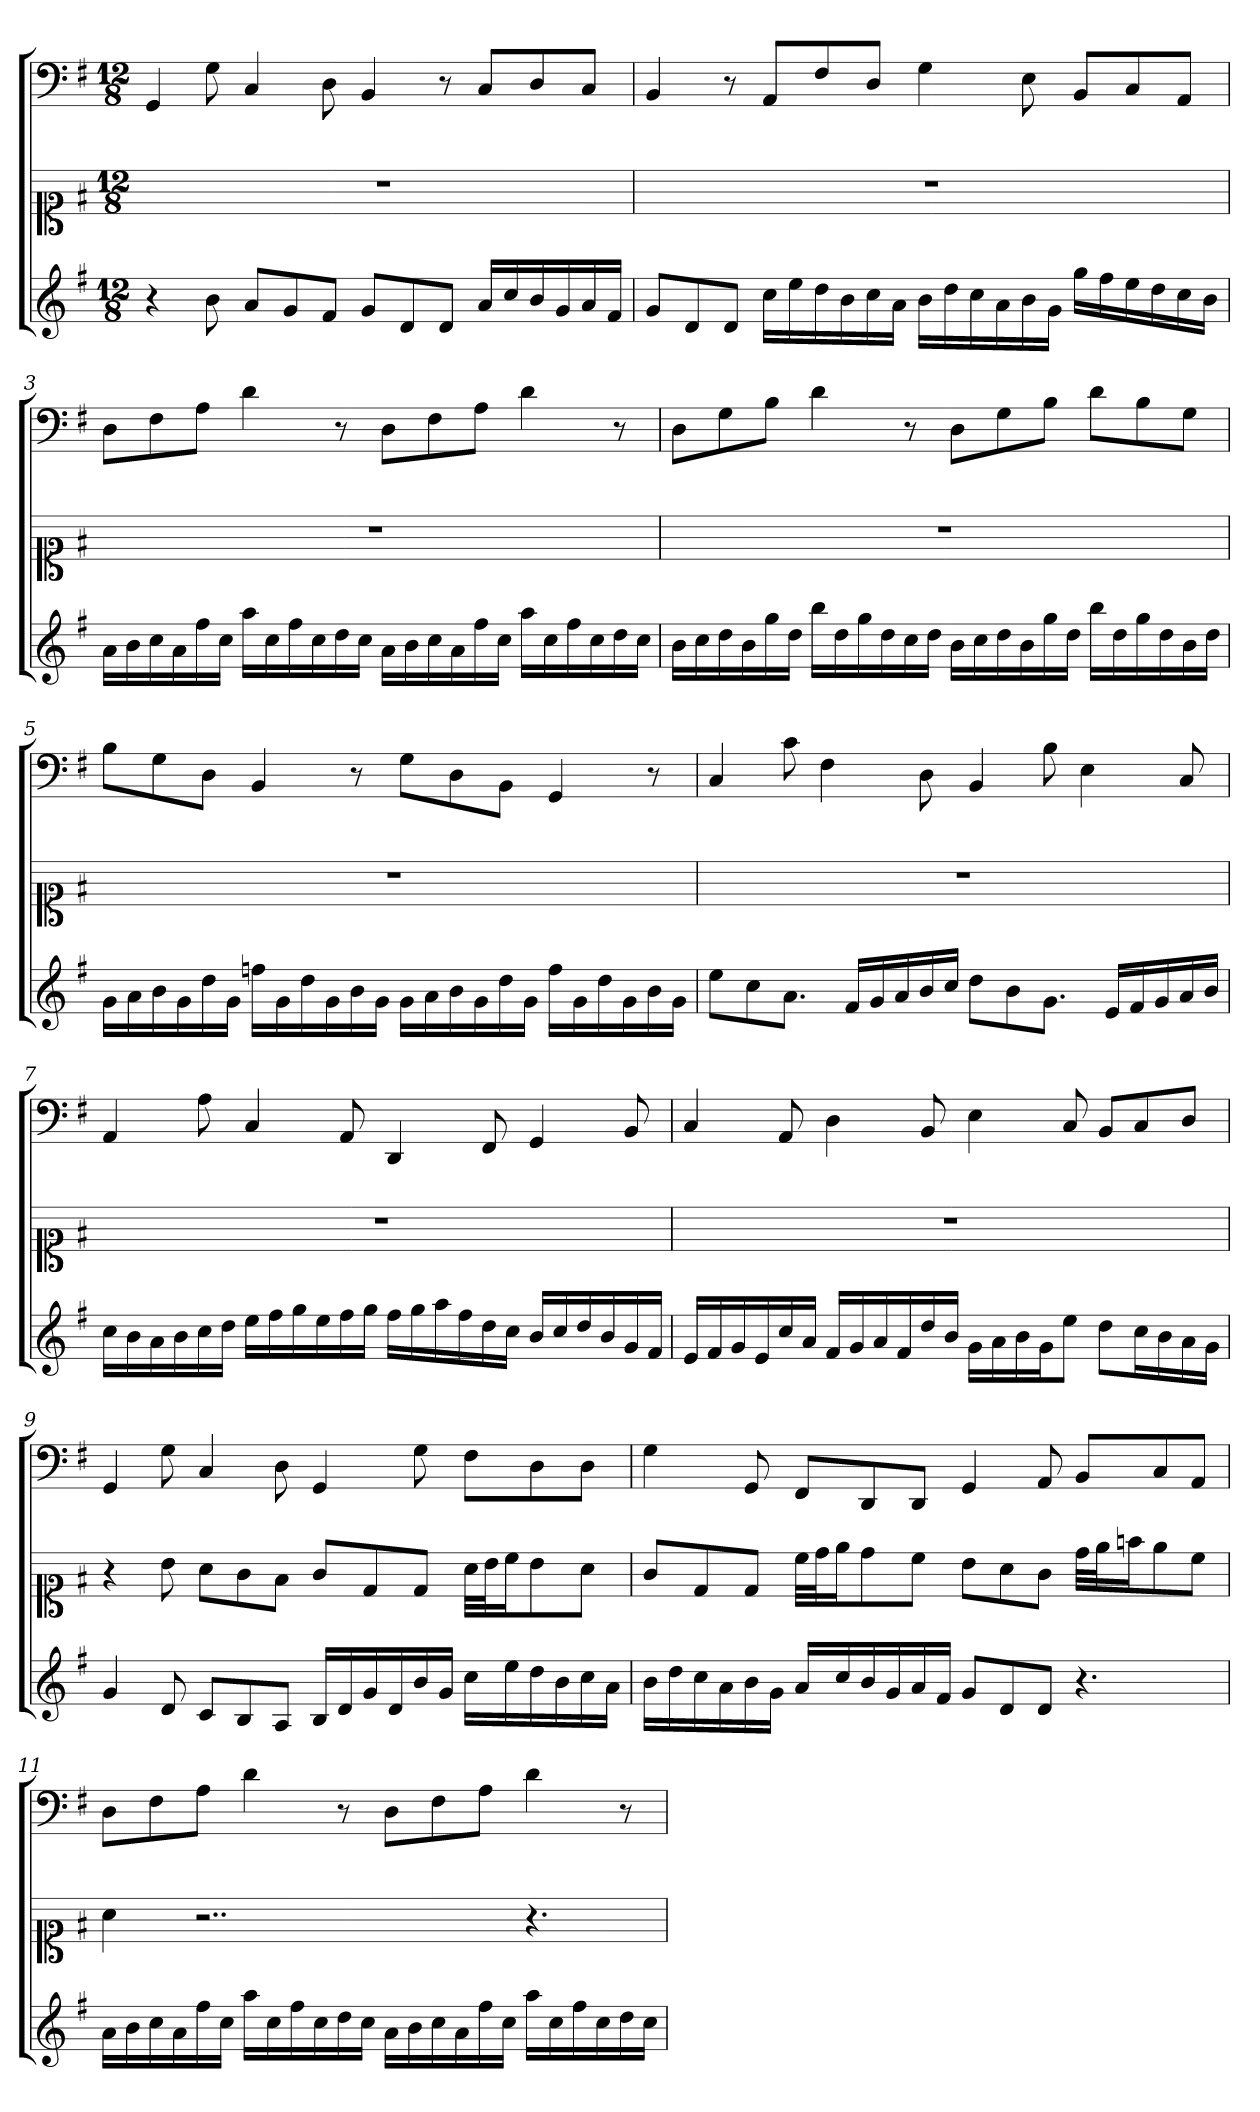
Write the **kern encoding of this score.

**kern	**kern	**kern
*part3	*part2	*part1
*staff3	*staff2	*staff1
*	*clefC1	*clefF4
*k[f#]	*k[f#]	*k[f#]
*G:	*G:	*G:
*M12/8	*M12/8	*M12/8
=1	=1	=1
4r	1.r	4GG
8b	.	8G
8aL	.	4C
8g	.	.
8f#J	.	8D
8gL	.	4BB
8d	.	.
8dJ	.	8r
16aLL	.	8C/L
16cc	.	.
16b	.	8D/
16g	.	.
16a	.	8C/J
16f#JJ	.	.
=2	=2	=2
8gL	1.r	4BB
8d	.	.
8dJ	.	8r
16ccLL	.	8AA/L
16ee	.	.
16dd	.	8F#/
16b	.	.
16cc	.	8D/J
16aJJ	.	.
16bLL	.	4G
16dd	.	.
16cc	.	.
16a	.	.
16b	.	8E
16gJJ	.	.
16ggLL	.	8BB/L
16ff#	.	.
16ee	.	8C/
16dd	.	.
16cc	.	8AA/J
16bJJ	.	.
=3	=3	=3
16aLL	1.r	8D\L
16b	.	.
16cc	.	8F#\
16a	.	.
16ff#	.	8A\J
16ccJJ	.	.
16aaLL	.	4d
16cc	.	.
16ff#	.	.
16cc	.	.
16dd	.	8r
16ccJJ	.	.
16aLL	.	8D\L
16b	.	.
16cc	.	8F#\
16a	.	.
16ff#	.	8A\J
16ccJJ	.	.
16aaLL	.	4d
16cc	.	.
16ff#	.	.
16cc	.	.
16dd	.	8r
16ccJJ	.	.
=4	=4	=4
16bLL	1.r	8D\L
16cc	.	.
16dd	.	8G\
16b	.	.
16gg	.	8B\J
16ddJJ	.	.
16bbLL	.	4d
16dd	.	.
16gg	.	.
16dd	.	.
16cc	.	8r
16ddJJ	.	.
16bLL	.	8D\L
16cc	.	.
16dd	.	8G\
16b	.	.
16gg	.	8B\J
16ddJJ	.	.
16bbLL	.	8d\L
16dd	.	.
16gg	.	8B\
16dd	.	.
16b	.	8G\J
16ddJJ	.	.
=5	=5	=5
16gLL	1.r	8B\L
16a	.	.
16b	.	8G\
16g	.	.
16dd	.	8D\J
16gJJ	.	.
16ffnLL	.	4BB
16g	.	.
16dd	.	.
16g	.	.
16b	.	8r
16gJJ	.	.
16gLL	.	8G\L
16a	.	.
16b	.	8D\
16g	.	.
16dd	.	8BB\J
16gJJ	.	.
16ffLL	.	4GG
16g	.	.
16dd	.	.
16g	.	.
16b	.	8r
16gJJ	.	.
=6	=6	=6
8eeL	1.r	4C
8cc	.	.
8.aJ	.	8c
.	.	4F#
16f#LL	.	.
16g	.	.
16a	.	.
16b	.	8D
16ccJJ	.	.
8ddL	.	4BB
8b	.	.
8.gJ	.	8B
.	.	4E
16eLL	.	.
16f#	.	.
16g	.	.
16a	.	8C
16bJJ	.	.
=7	=7	=7
16ccLL	1.r	4AA
16b	.	.
16a	.	.
16b	.	.
16cc	.	8A
16ddJJ	.	.
16eeLL	.	4C
16ff#	.	.
16gg	.	.
16ee	.	.
16ff#	.	8AA
16ggJJ	.	.
16ff#LL	.	4DD
16gg	.	.
16aa	.	.
16ff#	.	.
16dd	.	8FF#
16ccJJ	.	.
16bLL	.	4GG
16cc	.	.
16dd	.	.
16b	.	.
16g	.	8BB
16f#JJ	.	.
=8	=8	=8
16eLL	1.r	4C
16f#	.	.
16g	.	.
16e	.	.
16cc	.	8AA
16aJJ	.	.
16f#LL	.	4D
16g	.	.
16a	.	.
16f#	.	.
16dd	.	8BB
16bJJ	.	.
16gLL	.	4E
16a	.	.
16b	.	.
16gJ	.	.
8eeJ	.	8C
8ddL	.	8BB/L
16ccL	.	8C/
16b	.	.
16a	.	8D/J
16gJJ	.	.
=9	=9	=9
4g	4r	4GG
8d	8b	8G
8cL	8a\L	4C
8B	8g\	.
8AJ	8f#\J	8D
16BLL	8g/L	4GG
16d	.	.
16g	8d/	.
16d	.	.
16b	8d/J	8G
16gJJ	.	.
16ccLL	32a\LLL	8F#\L
.	32b\J	.
16ee	16cc\J	.
16dd	8b\	8D\
16b	.	.
16cc	8a\J	8D\J
16aJJ	.	.
=10	=10	=10
16bLL	8g/L	4G
16dd	.	.
16cc	8d/	.
16a	.	.
16b	8d/J	8GG
16gJJ	.	.
16aLL	32cc\LLL	8FF#/L
.	32dd\J	.
16cc	16ee\J	.
16b	8dd\	8DD/
16g	.	.
16a	8cc\J	8DD/J
16f#JJ	.	.
8gL	8b\L	4GG
8d	8a\	.
8dJ	8g\J	8AA
4.r	32dd\LLL	8BB/L
.	32ee\J	.
.	16ffn\J	.
.	8ee\	8C/
.	8cc\J	8AA/J
=11	=11	=11
16aLL	4a	8D\L
16b	.	.
16cc	.	8F#\
16a	.	.
16ff#	2..r	8A\J
16ccJJ	.	.
16aaLL	.	4d
16cc	.	.
16ff#	.	.
16cc	.	.
16dd	.	8r
16ccJJ	.	.
16aLL	.	8D\L
16b	.	.
16cc	.	8F#\
16a	.	.
16ff#	.	8A\J
16ccJJ	.	.
16aaLL	4.r	4d
16cc	.	.
16ff#	.	.
16cc	.	.
16dd	.	8r
16ccJJ	.	.
=	=	=
*-	*-	*-
